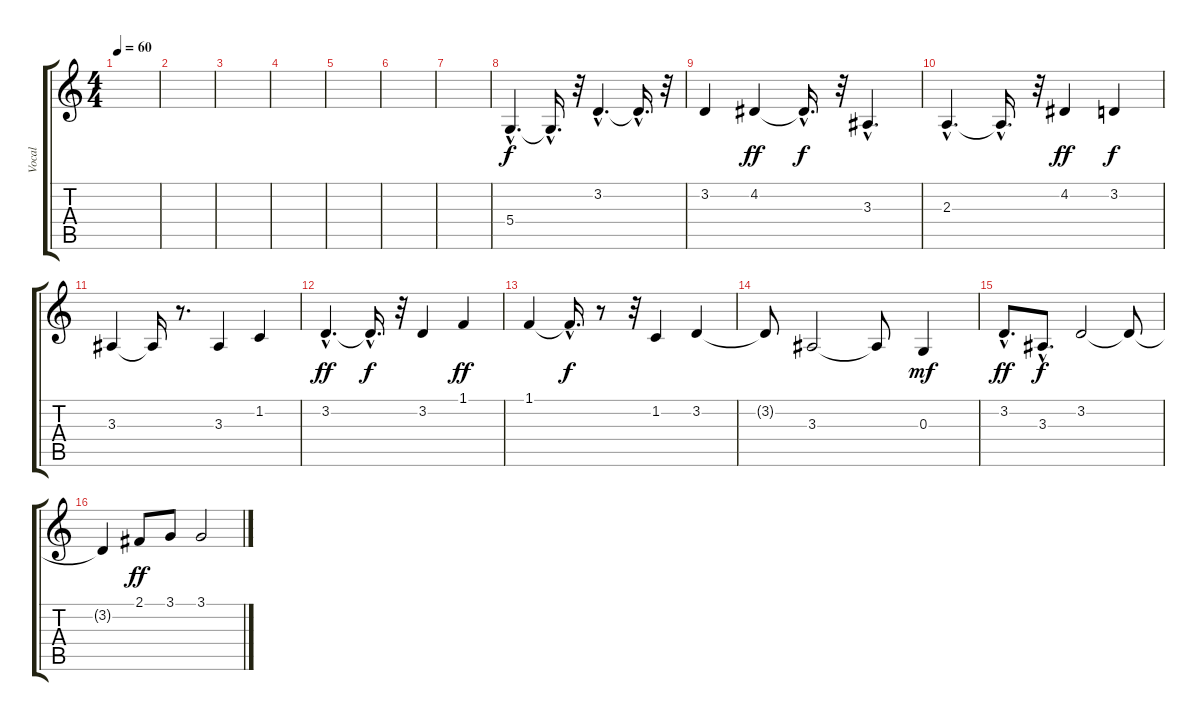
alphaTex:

\track ("Vocal" "Vocal") {instrument shakuhachi}
\staff {score tabs}
\tuning (E4 B3 G3 D3 A2 E2) {hide}
\ts (4 4)
\tempo 60
\clef g2
\ks c
|
|
|
|
|
|
|
5.4{hac}.4{d} 5.4{hac t}.16{d dy f} r.32 3.2{hac}.4{d} 3.2{hac t}.16{d} r.32 |
3.2.4 4.2.4{dy ff} 4.2{hac t}.16{d dy f} r.32 3.3{hac}.4{d} |
2.3{hac}.4{d} 2.3{hac t}.16{d} r.32 4.2.4{dy ff} 3.2.4{dy f} |
3.3.4 3.3{t}.16 r.8{d} 3.3.4 1.2.4 |
3.2{hac}.4{d dy ff} 3.2{hac t}.16{d dy f} r.32 3.2.4 1.1.4{dy ff} |
1.1.4 1.1{hac t}.16{d dy f} r.8 r.32 1.2.4 3.2.4 |
3.2{t}.8 3.3.2 3.3{t}.8 0.3.4{dy mf} |
3.2{hac}.8{d dy ff} 3.3{hac}.8{d dy f} 3.2.2 3.2{t}.8 |
3.2{t}.4 2.1.8{dy ff} 3.1.8 3.1.2
